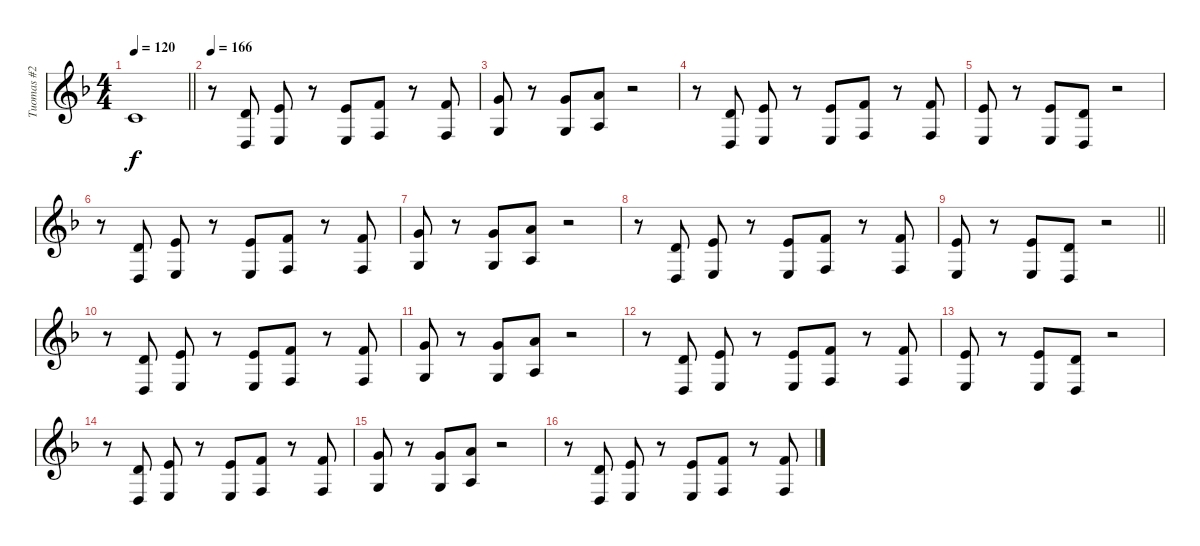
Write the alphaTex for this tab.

\track ("Tuomas #2" "Tuomas #2") {instrument stringensemble1}
\staff {score}
\tuning (E4 B3 G3 D3 A2 E2 B1) {hide}
\ts (4 4)
\tempo 120
\clef g2
\barLineRight lightlight
\ks f
5.3{t}.1{dy f} |
\section ("" "")
\tempo 166
r.8{volume 11} (3.2 0.4).8 (5.2 2.4).8 r.8 (5.2 2.4).8 (6.2 3.4).8 r.8 (6.2 3.4).8 |
(8.2 5.4).8 r.8 (8.2 5.4).8 (10.2 7.4).8 r.2 |
r.8 (3.2 0.4).8 (5.2 2.4).8 r.8 (5.2 2.4).8 (6.2 3.4).8 r.8 (6.2 3.4).8 |
(5.2 2.4).8 r.8 (5.2 2.4).8 (3.2 0.4).8 r.2 |
r.8 (3.2 0.4).8 (5.2 2.4).8 r.8 (5.2 2.4).8 (6.2 3.4).8 r.8 (6.2 3.4).8 |
(8.2 5.4).8 r.8 (8.2 5.4).8 (10.2 7.4).8 r.2 |
r.8 (3.2 0.4).8 (5.2 2.4).8 r.8 (5.2 2.4).8 (6.2 3.4).8 r.8 (6.2 3.4).8 |
\barLineRight lightlight
(5.2 2.4).8 r.8 (5.2 2.4).8 (3.2 0.4).8 r.2 |
\section ("" "")
r.8 (3.2 0.4).8 (5.2 2.4).8 r.8 (5.2 2.4).8 (6.2 3.4).8 r.8 (6.2 3.4).8 |
(8.2 5.4).8 r.8 (8.2 5.4).8 (10.2 7.4).8 r.2 |
r.8 (3.2 0.4).8 (5.2 2.4).8 r.8 (5.2 2.4).8 (6.2 3.4).8 r.8 (6.2 3.4).8 |
(5.2 2.4).8 r.8 (5.2 2.4).8 (3.2 0.4).8 r.2 |
r.8 (3.2 0.4).8 (5.2 2.4).8 r.8 (5.2 2.4).8 (6.2 3.4).8 r.8 (6.2 3.4).8 |
(8.2 5.4).8 r.8 (8.2 5.4).8 (10.2 7.4).8 r.2 |
r.8 (3.2 0.4).8 (5.2 2.4).8 r.8 (5.2 2.4).8 (6.2 3.4).8 r.8 (6.2 3.4).8
